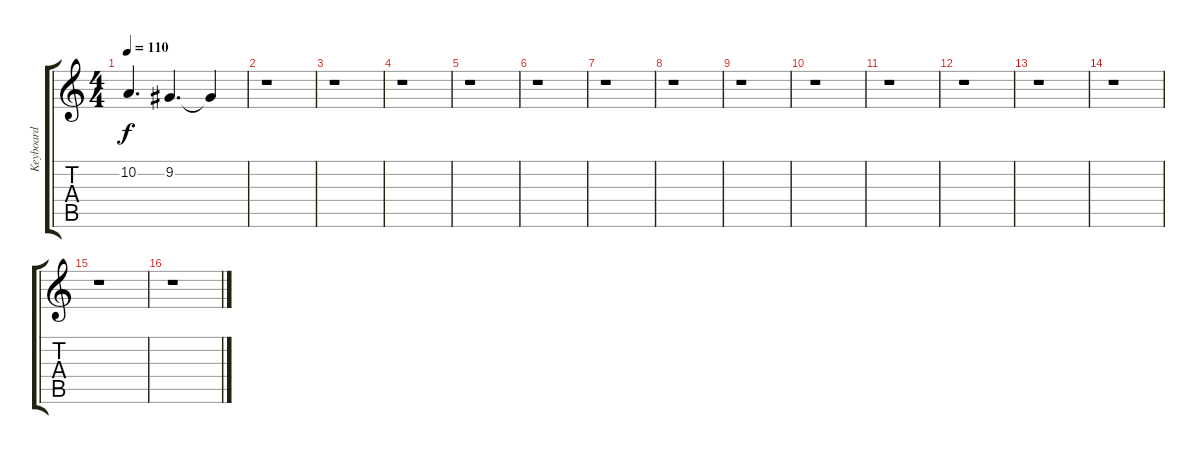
\track ("Keyboard" "Keyboard") {instrument stringensemble1}
\staff {score tabs}
\tuning (E4 B3 G3 D3 A2 E2) {hide}
\ts (4 4)
\tempo 110
\clef g2
\ks c
10.2.4{d dy f} 9.2.4{d} 9.2{t}.4 |
r.1 |
r.1 |
r.1 |
r.1 |
r.1 |
r.1 |
r.1 |
r.1 |
r.1 |
r.1 |
r.1 |
r.1 |
r.1 |
r.1 |
r.1
